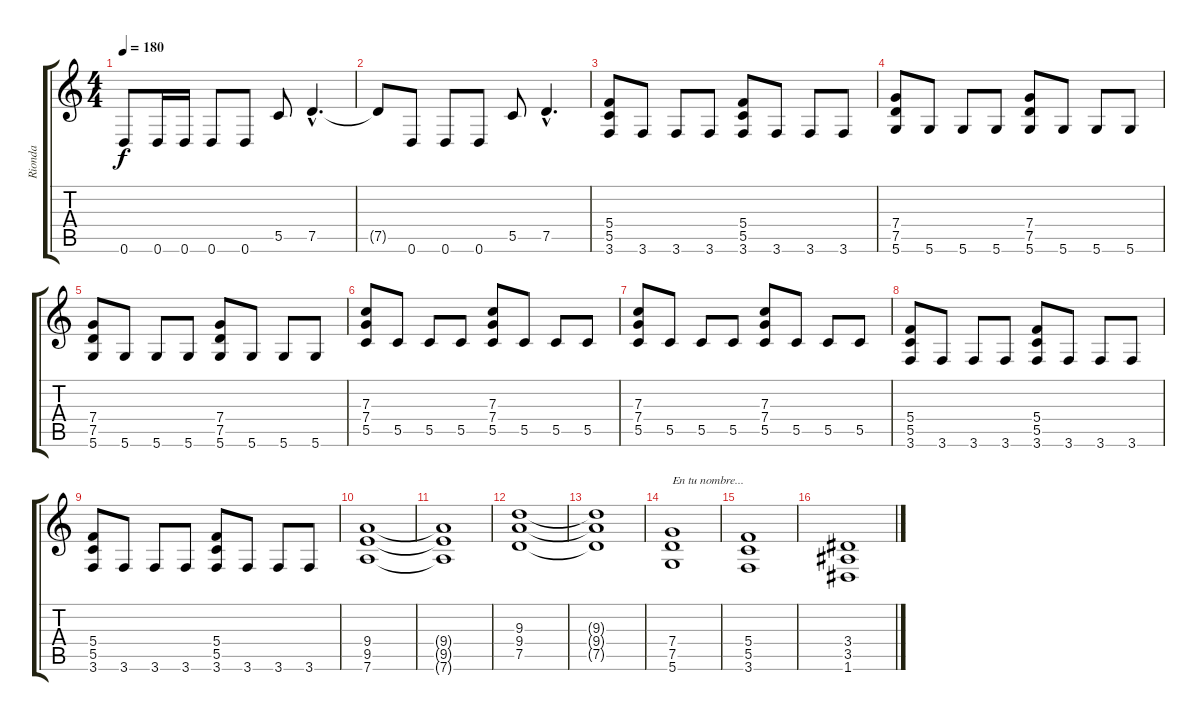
\track ("Rionda" "Rionda") {instrument distortionguitar}
\staff {score tabs}
\tuning (D4 A3 F3 C3 G2 D2) {hide}
\ts (4 4)
\tempo 180
\clef g2
\ks c
0.6.8{dy f} 0.6.16 0.6.16 0.6.8 0.6.8 5.5.8 7.5{hac}.4{d} |
7.5{t}.8 0.6.8 0.6.8 0.6.8 5.5.8 7.5{hac}.4{d} |
(5.4 5.5 3.6).8 3.6.8 3.6.8 3.6.8 (5.4 5.5 3.6).8 3.6.8 3.6.8 3.6.8 |
(7.4 7.5 5.6).8 5.6.8 5.6.8 5.6.8 (7.4 7.5 5.6).8 5.6.8 5.6.8 5.6.8 |
(7.4 7.5 5.6).8 5.6.8 5.6.8 5.6.8 (7.4 7.5 5.6).8 5.6.8 5.6.8 5.6.8 |
(7.3 7.4 5.5).8 5.5.8 5.5.8 5.5.8 (7.3 7.4 5.5).8 5.5.8 5.5.8 5.5.8 |
(7.3 7.4 5.5).8 5.5.8 5.5.8 5.5.8 (7.3 7.4 5.5).8 5.5.8 5.5.8 5.5.8 |
(5.4 5.5 3.6).8 3.6.8 3.6.8 3.6.8 (5.4 5.5 3.6).8 3.6.8 3.6.8 3.6.8 |
(5.4 5.5 3.6).8 3.6.8 3.6.8 3.6.8 (5.4 5.5 3.6).8 3.6.8 3.6.8 3.6.8 |
(9.4 9.5 7.6).1 |
(9.4{t} 9.5{t} 7.6{t}).1 |
(9.3 9.4 7.5).1 |
(9.3{t} 9.4{t} 7.5{t}).1 |
(7.4 7.5 5.6).1{txt "En tu nombre..."} |
(5.4 5.5 3.6).1 |
(3.4 3.5 1.6).1
